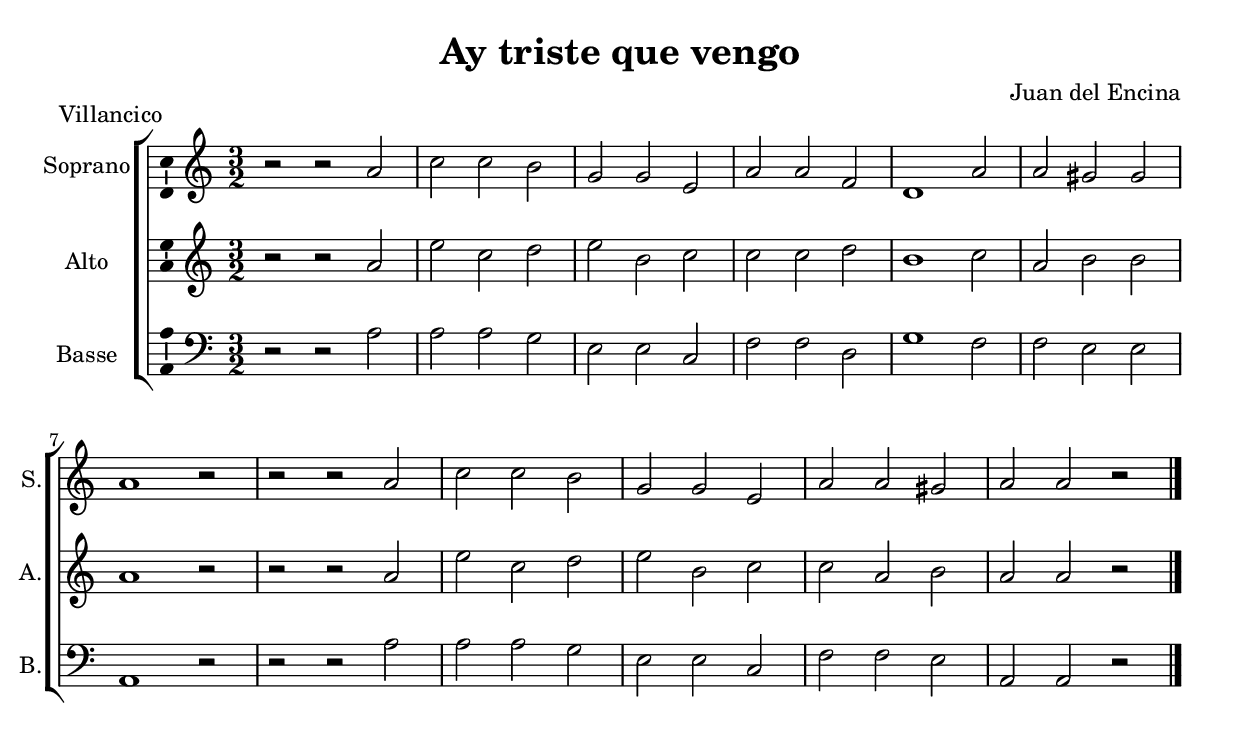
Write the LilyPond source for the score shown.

\version "2.14.2"
\language "italiano"

\paper {
  system-system-spacing #'padding = #5
}

\header {
  composer = "Juan del Encina"
  title = "Ay triste que vengo"
  piece = "Villancico"
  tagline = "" % no footer
}

global = {
  \key do \major
  \time 3/2
  \tempo 2 = 150
  \set Score.tempoHideNote = ##t % hide tempo marking
}

notesA = {
  r2 r la |
  do do si |
  sol sol mi |
  la la fa |
  re1 la'2 |
  la sold sold |
  la1 r2 |
  
  r2 r la |
  do do si |
  sol sol mi |
  la la sold |
  la la r |

  \bar "|."
}

notesB = {
  r2 r la |
  mi' do re |
  mi si do |
  do do re |
  si1 do2 |
  la si si |
  la1 r2 |
  
  r2 r la |
  mi' do re |
  mi si do |
  do la si |
  la la r |

  \bar "|."
}

notesD = {
  r2 r la |
  la la sol |
  mi mi do |
  fa fa re |
  sol1 fa2 |
  fa mi mi |
  la,1 r2 |
  
  r2 r la' |
  la la sol |
  mi mi do |
  fa fa mi |
  la, la r |

  \bar "|."
}

lyricsA = \lyricmode {

}

lyricsB = \lyricmode {

}

lyricsC = \lyricmode {

}

lyricsD = \lyricmode {

}

\score {
  \new ChoirStaff <<
    \new Staff <<
      \set Staff.midiInstrument = #"choir aahs"
      \new Voice = "Soprano" <<
        \global
        \set Staff.instrumentName = #"Soprano"
        \set Staff.shortInstrumentName = #"S."
        \relative do'' {
          \clef treble
          \notesA
        }
        \addlyrics {
          \lyricsA
        }
      >>
    >>
    \new Staff <<
      \set Staff.midiInstrument = #"choir aahs"
      \new Voice = "Alto" <<
        \global
        \set Staff.instrumentName = #"Alto"
        \set Staff.shortInstrumentName = #"A."
        \relative la' {
          \clef treble
          \notesB
        }
        \addlyrics {
          \lyricsB
        }
      >>
    >>
    \new Staff <<
      \set Staff.midiInstrument = #"choir aahs"
      \new Voice = "Basse" <<
        \global
        \set Staff.instrumentName = #"Basse"
        \set Staff.shortInstrumentName = #"B."
        \relative do' {
          \clef bass
          \notesD
        }
        \addlyrics {
          \lyricsD
        }
      >>
    >>
  >>

  \midi { }

  \layout {
    \context {
      \Voice
      \consists Ambitus_engraver % display ambitus
    }
  }
}